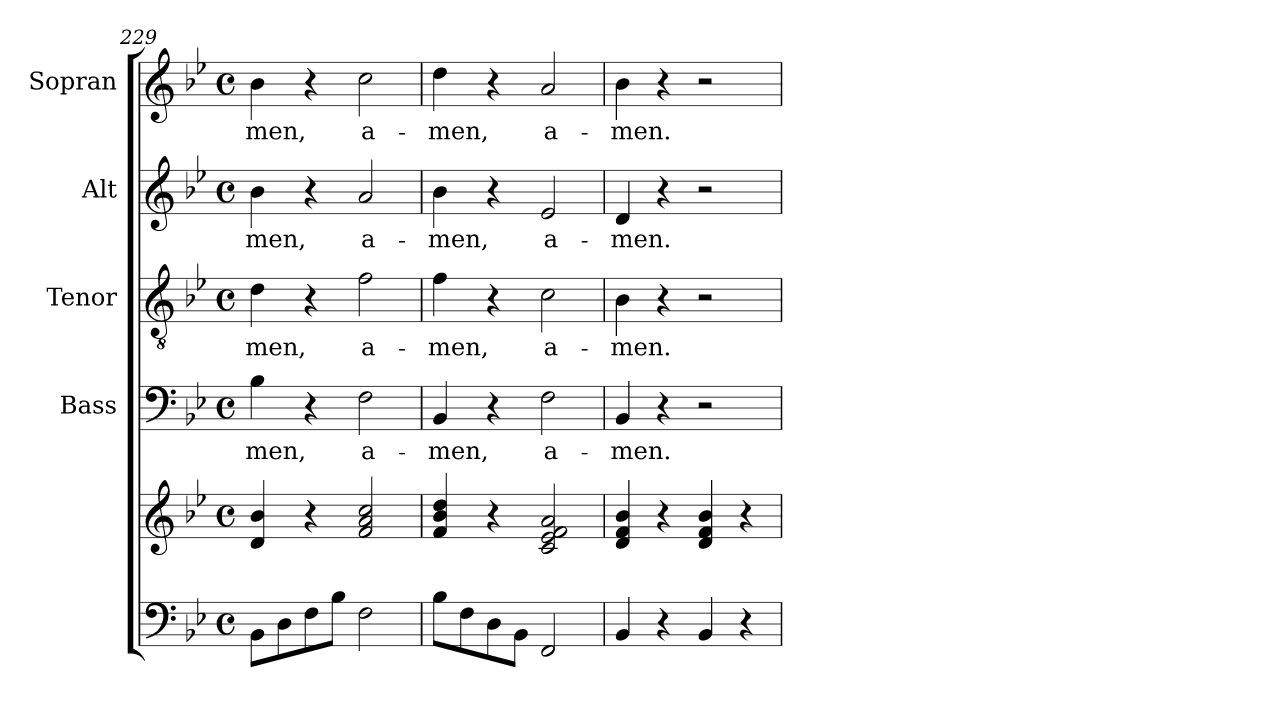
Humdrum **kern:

**kern	**kern	**kern	**text	**kern	**text	**kern	**text	**kern	**text
*part5	*part5	*part4	*part4	*part3	*part3	*part2	*part2	*part1	*part1
*staff6	*staff5	*staff4	*staff4	*staff3	*staff3	*staff2	*staff2	*staff1	*staff1
*	*	*I"Bass	*	*I"Tenor	*	*I"Alt	*	*I"Sopran	*
*	*	*I'B.	*	*I'T.	*	*I'A.	*	*I'S.	*
*clefF4	*clefG2	*clefF4	*	*clefGv2	*	*clefG2	*	*clefG2	*
*k[b-e-]	*k[b-e-]	*k[b-e-]	*	*k[b-e-]	*	*k[b-e-]	*	*k[b-e-]	*
*B-:	*B-:	*B-:	*	*B-:	*	*B-:	*	*B-:	*
*M4/4	*M4/4	*M4/4	*	*M4/4	*	*M4/4	*	*M4/4	*
*met(c)	*met(c)	*met(c)	*	*met(c)	*	*met(c)	*	*met(c)	*
=229	=229	=229	=229	=229	=229	=229	=229	=229	=229
!	!	!	!LO:LY:b	!	!LO:LY:b	!	!LO:LY:b	!	!LO:LY:b
8BB-\L	4d/ 4b-/	4B-\	-men,	4d\	-men,	4b-\	-men,	4b-\	-men,
8D\	.	.	.	.	.	.	.	.	.
8F\	4r	4r	.	4r	.	4r	.	4r	.
8B-\J	.	.	.	.	.	.	.	.	.
!	!	!	!LO:LY:b	!	!LO:LY:b	!	!LO:LY:b	!	!LO:LY:b
2F\	2f/ 2a/ 2cc/	2F\	a-	2f\	a-	2a/	a-	2cc\	a-
=230	=230	=230	=230	=230	=230	=230	=230	=230	=230
!	!	!	!LO:LY:b	!	!LO:LY:b	!	!LO:LY:b	!	!LO:LY:b
8B-\L	4f/ 4b-/ 4dd/	4BB-/	-men,	4f\	-men,	4b-\	-men,	4dd\	-men,
8F\	.	.	.	.	.	.	.	.	.
8D\	4r	4r	.	4r	.	4r	.	4r	.
8BB-\J	.	.	.	.	.	.	.	.	.
!	!	!	!LO:LY:b	!	!LO:LY:b	!	!LO:LY:b	!	!LO:LY:b
2FF/	2c/ 2e-/ 2f/ 2a/	2F\	a-	2c\	a-	2e-/	a-	2a/	a-
=231	=231	=231	=231	=231	=231	=231	=231	=231	=231
!	!	!	!LO:LY:b	!	!LO:LY:b	!	!LO:LY:b	!	!LO:LY:b
4BB-/	4d/ 4f/ 4b-/	4BB-/	-men.	4B-\	-men.	4d/	-men.	4b-\	-men.
4r	4r	4r	.	4r	.	4r	.	4r	.
4BB-/	4d/ 4f/ 4b-/	2r	.	2r	.	2r	.	2r	.
4r	4r	.	.	.	.	.	.	.	.
=	=	=	=	=	=	=	=	=	=
*-	*-	*-	*-	*-	*-	*-	*-	*-	*-
